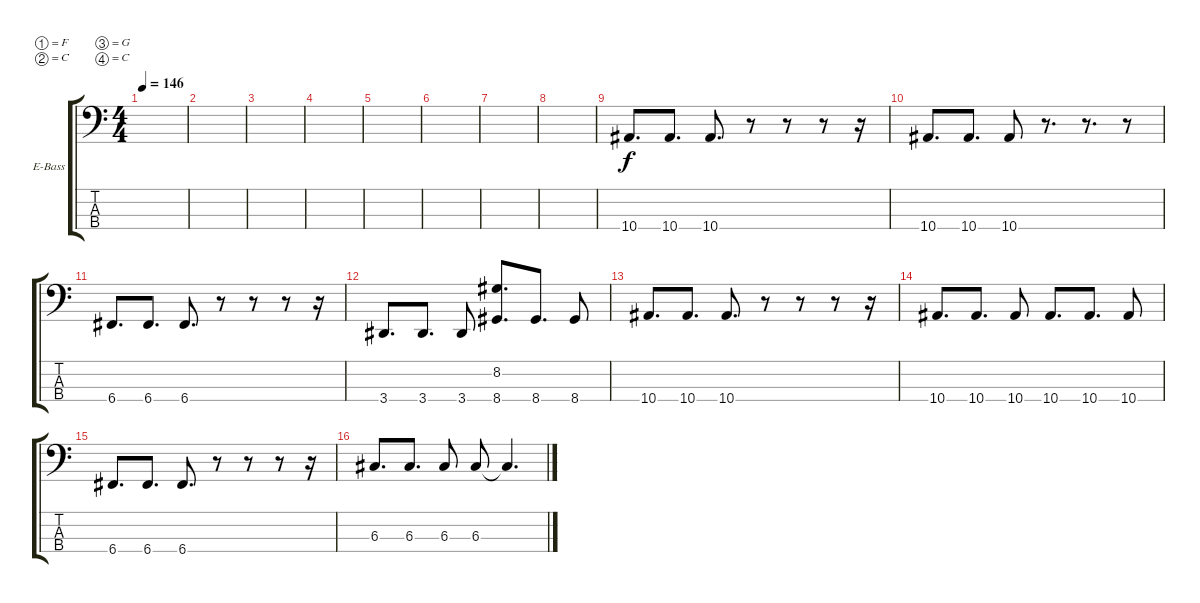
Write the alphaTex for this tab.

\defaultSystemsLayout 4
\bracketExtendMode groupsimilarinstruments
\firstSystemTrackNameOrientation horizontal
\otherSystemsTrackNameOrientation horizontal
\track ("Bass" "E-Bass") {instrument electricbassfinger}
\staff {score tabs}
\tuning (F2 C2 G1 C1)
\ts (4 4)
\tempo 146
\clef f4
\scale
0.487395
\ks c
|
\scale
0.256303 |
\scale
0.256303 |
|
|
|
|
|
10.4.8{d} 10.4.8{d} 10.4.8{d} r.8 r.8 r.8 r.16 |
10.4.8{d} 10.4.8{d} 10.4.8 r.8{d} r.8{d} r.8 |
6.4.8{d} 6.4.8{d} 6.4.8{d} r.8 r.8 r.8 r.16 |
3.4.8{d} 3.4.8{d} 3.4.8 (8.4 8.2).8{d} 8.4.8{d} 8.4.8 |
10.4.8{d} 10.4.8{d} 10.4.8{d} r.8 r.8 r.8 r.16 |
10.4.8{d} 10.4.8{d} 10.4.8 10.4.8{d} 10.4.8{d} 10.4.8 |
6.4.8{d} 6.4.8{d} 6.4.8{d} r.8 r.8 r.8 r.16 |
6.3.8{d} 6.3.8{d} 6.3.8 6.3.8 6.3{t}.4{d}
